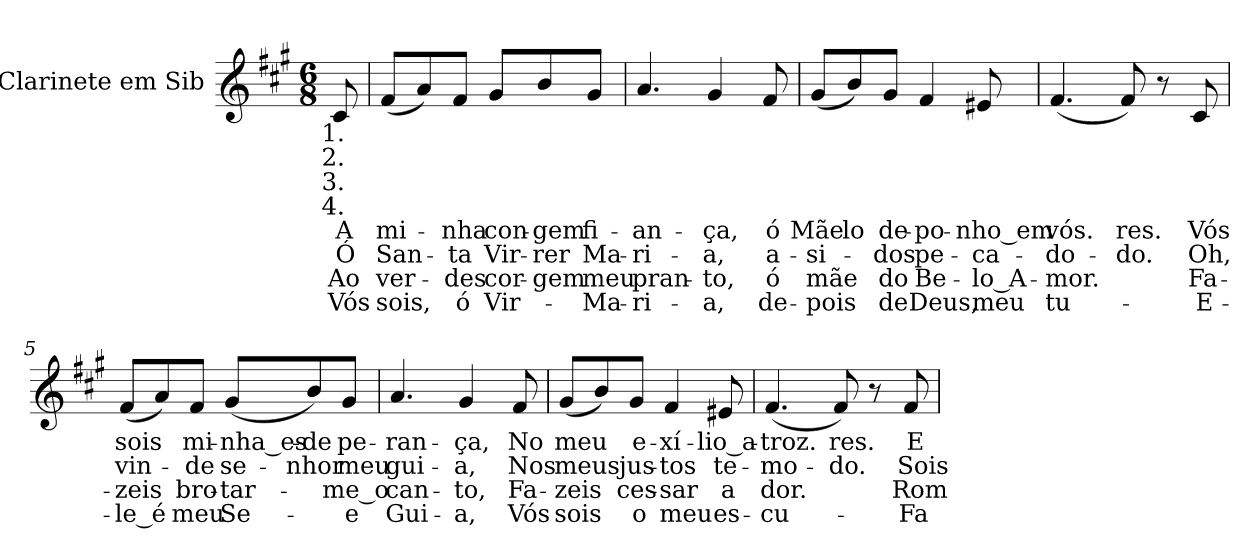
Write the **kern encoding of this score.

**kern	**text	**text	**text	**text
*part1	*part1	*part1	*part1	*part1
*staff1	*staff1	*staff1	*staff1	*staff1
*I"Clarinete em Sib	*	*	*	*
*I'Cl.	*	*	*	*
!!LO:PB:g=z
*clefG2	*	*	*	*
*ITrd1c2	*	*	*	*
*k[f#]	*	*	*	*
*e:	*	*	*	*
*M6/8	*	*	*	*
*MM100	*	*	*	*
=	=	=	=	=
!LO:TX:b:cj:t=1.	!	!	!	!
!LO:TX:b:cj:t=2.	!	!	!	!
!LO:TX:b:cj:t=3.	!	!	!	!
!LO:TX:b:cj:t=4.	!	!	!	!
!	!LO:LY:b:color=#000000	!LO:LY:b:color=#000000	!LO:LY:b:color=#000000	!LO:LY:b:color=#000000
8Bi/	A	Ó	Ao	Vós
=1	=1	=1	=1	=1
!	!LO:LY:b:color=#000000	!LO:LY:b:color=#000000	!LO:LY:b:color=#000000	!LO:LY:b:color=#000000
(8ei/L	mi-	San-	ver-	sois,
8gi/)	.	.	.	.
!	!LO:LY:b:color=#000000	!LO:LY:b:color=#000000	!LO:LY:b:color=#000000	!LO:LY:b:color=#000000
8ei/J	-nha	-ta	-des	ó
!	!LO:LY:b:color=#000000	!LO:LY:b:color=#000000	!LO:LY:b:color=#000000	!LO:LY:b:color=#000000
8f#i/L	con-	Vir-	cor-	Vir-
!	!LO:LY:b:color=#000000	!LO:LY:b:color=#000000	!LO:LY:b:color=#000000	!
8ai/	-gem	-rer	-gem	.
!	!LO:LY:b:color=#000000	!LO:LY:b:color=#000000	!LO:LY:b:color=#000000	!LO:LY:b:color=#000000
8f#i/J	-fi-	Ma-	meu	Ma-
=2	=2	=2	=2	=2
!	!LO:LY:b:color=#000000	!LO:LY:b:color=#000000	!LO:LY:b:color=#000000	!LO:LY:b:color=#000000
4.gi/	-an-	-ri-	pran-	-ri-
!	!LO:LY:b:color=#000000	!LO:LY:b:color=#000000	!LO:LY:b:color=#000000	!LO:LY:b:color=#000000
4f#i/	-ça,	-a,	-to,	-a,
!	!LO:LY:b:color=#000000	!LO:LY:b:color=#000000	!LO:LY:b:color=#000000	!LO:LY:b:color=#000000
8ei/	ó	a-	ó	de-
=3	=3	=3	=3	=3
!	!LO:LY:b:color=#000000	!LO:LY:b:color=#000000	!LO:LY:b:color=#000000	!LO:LY:b:color=#000000
(8f#i/L	Mãe	-si-	mãe	-pois
!	!LO:LY:b:color=#000000	!	!	!
8ai/)	-lo	.	.	.
!	!LO:LY:b:color=#000000	!LO:LY:b:color=#000000	!LO:LY:b:color=#000000	!LO:LY:b:color=#000000
8f#i/J	de-	dos	do	de
!	!LO:LY:b:color=#000000	!LO:LY:b:color=#000000	!LO:LY:b:color=#000000	!LO:LY:b:color=#000000
4ei/	-po-	pe-	Be-	Deus,
!	!LO:LY:b:color=#000000	!LO:LY:b:color=#000000	!LO:LY:b:color=#000000	!LO:LY:b:color=#000000
8d#Xi/	-nho_em	-ca-	-lo_A-	meu
=4	=4	=4	=4	=4
!	!LO:LY:b:color=#000000	!LO:LY:b:color=#000000	!LO:LY:b:color=#000000	!LO:LY:b:color=#000000
(4.ei/	vós.	-do-	-mor.	tu-
!	!LO:LY:b:color=#000000	!LO:LY:b:color=#000000	!	!
8ei/)	-res.	-do.	.	.
8r	.	.	.	.
!	!LO:LY:b:color=#000000	!LO:LY:b:color=#000000	!LO:LY:b:color=#000000	!LO:LY:b:color=#000000
8Bi/	Vós	Oh,	Fa-	E-
!!LO:LB:g=z
=5	=5	=5	=5	=5
!	!LO:LY:b:color=#000000	!LO:LY:b:color=#000000	!LO:LY:b:color=#000000	!LO:LY:b:color=#000000
(8ei/L	sois	vin-	-zeis	-le_é
8gi/)	.	.	.	.
!	!LO:LY:b:color=#000000	!LO:LY:b:color=#000000	!LO:LY:b:color=#000000	!LO:LY:b:color=#000000
8ei/J	mi-	-de	bro-	meu
!	!LO:LY:b:color=#000000	!LO:LY:b:color=#000000	!LO:LY:b:color=#000000	!LO:LY:b:color=#000000
(8f#i/L	-nha_es-	se-	-tar-	Se-
!	!LO:LY:b:color=#000000	!LO:LY:b:color=#000000	!	!
8ai/)	-de	-nhor	.	.
!	!LO:LY:b:color=#000000	!LO:LY:b:color=#000000	!LO:LY:b:color=#000000	!LO:LY:b:color=#000000
8f#i/J	-pe-	meu	-me_o	e
=6	=6	=6	=6	=6
!	!LO:LY:b:color=#000000	!LO:LY:b:color=#000000	!LO:LY:b:color=#000000	!LO:LY:b:color=#000000
4.gi/	-ran-	gui-	can-	Gui-
!	!LO:LY:b:color=#000000	!LO:LY:b:color=#000000	!LO:LY:b:color=#000000	!LO:LY:b:color=#000000
4f#i/	-ça,	-a,	-to,	-a,
!	!LO:LY:b:color=#000000	!LO:LY:b:color=#000000	!LO:LY:b:color=#000000	!LO:LY:b:color=#000000
8ei/	No	Nos	Fa-	Vós
=7	=7	=7	=7	=7
!	!LO:LY:b:color=#000000	!LO:LY:b:color=#000000	!LO:LY:b:color=#000000	!LO:LY:b:color=#000000
(8f#i/L	meu	meus	-zeis	sois
8ai/)	.	.	.	.
!	!LO:LY:b:color=#000000	!LO:LY:b:color=#000000	!LO:LY:b:color=#000000	!LO:LY:b:color=#000000
8f#i/J	e-	jus-	ces-	o
!	!LO:LY:b:color=#000000	!LO:LY:b:color=#000000	!LO:LY:b:color=#000000	!LO:LY:b:color=#000000
4ei/	-xí-	-tos	-sar	meu
!	!LO:LY:b:color=#000000	!LO:LY:b:color=#000000	!LO:LY:b:color=#000000	!LO:LY:b:color=#000000
8d#Xi/	-lio_a-	te-	a	es-
=8	=8	=8	=8	=8
!	!LO:LY:b:color=#000000	!LO:LY:b:color=#000000	!LO:LY:b:color=#000000	!LO:LY:b:color=#000000
(4.ei/	-troz.	-mo-	dor.	-cu-
!	!LO:LY:b:color=#000000	!LO:LY:b:color=#000000	!	!
8ei/)	-res.	-do.	.	.
8r	.	.	.	.
!	!LO:LY:b:color=#000000	!LO:LY:b:color=#000000	!LO:LY:b:color=#000000	!LO:LY:b:color=#000000
8ei/	E	Sois	Rom-	Fa-
=	=	=	=	=
*-	*-	*-	*-	*-
